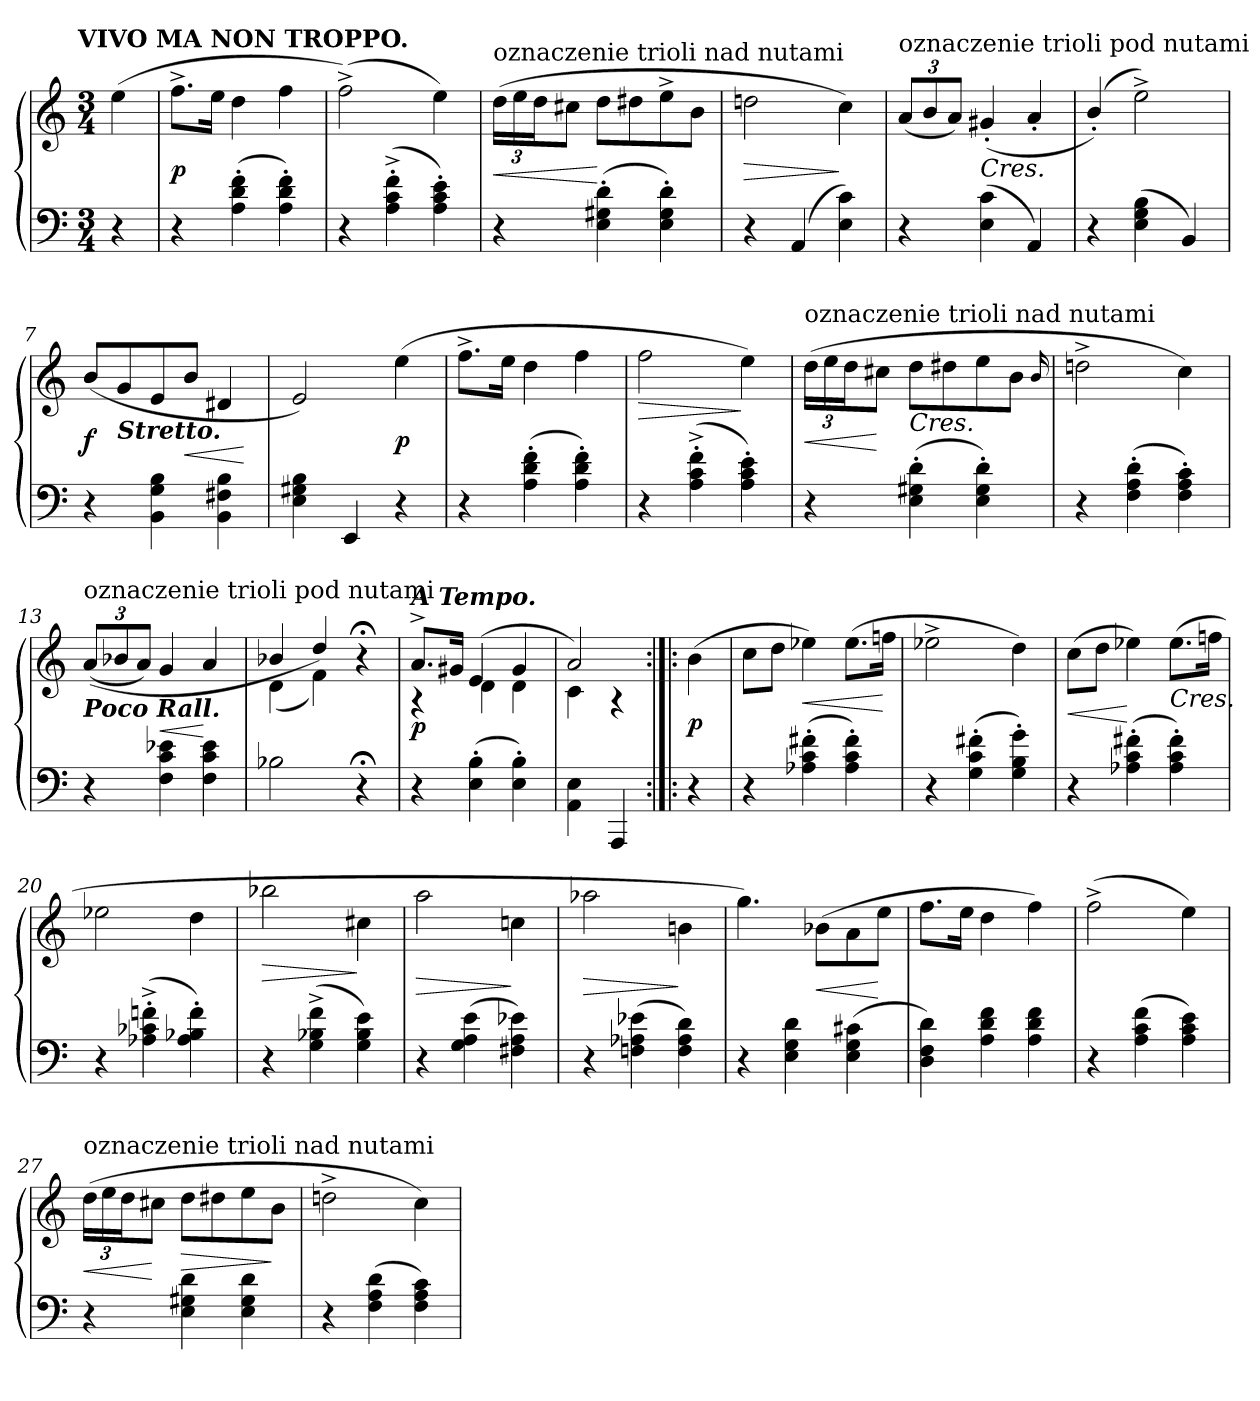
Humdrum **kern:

**kern	**kern	**dynam
*part1	*part1	*part1
*staff2	*staff1	*staff1/2
*clefF4	*clefG2	*
*k[]	*k[]	*
*a:	*a:	*
!!LO:TX:omd:t=VIVO MA NON TROPPO.
*M3/4	*M3/4	*
*MM160	*MM160	*
=	=	=
4r	(>4ee	.
=1	=1	=1
4r	8.ff^<L	p
.	16eeJk	.
(>4A' 4d' 4f'	4dd	.
4A' 4d' 4f')	4ff	.
=2	=2	=2
4r	(2ff^<)	.
(>4A'^< 4c'^< 4f'^<	.	.
4A' 4c' 4e')	4ee)	.
=3	=3	=3
!	!LO:TX:a:t=oznaczenie trioli nad nutami	!
4r	(>24ddLL	<
.	24ee	.
.	24ddJ	.
.	8cc#XJ	.
(>4E' 4G#X' 4d'	8ddL	[
.	8dd#X	.
4E' 4G#' 4d')	8ee^<	.
.	8bJ	.
=4	=4	=4
4r	2ddn	>
(>4AA	.	.
4E 4c)	4cc)	]
=5	=5	=5
!	!LO:TX:a:t=oznaczenie trioli pod nutami	!
4r	(<12aL	.
.	12b	.
.	12aJ)	.
!	!LO:TX:c:i:t=Cres.	!
(>4E 4c	(<4g#X'	.
4AA)	4a'	.
=6	=6	=6
4r	(>4b'/)	.
(>4E 4G 4B	2ee^<)	.
4BB)	.	.
=7	=7	=7
4r	(<8bL	f
!	!LO:TX:b:Bi:t=Stretto.	!
.	8g	.
4BB 4G 4B	8e	.
.	8bJ	<
4BB 4F#X 4B	4d#X	.
.	.	[
=8	=8	=8
4E 4G#X 4B	2e)	.
4EE	.	.
4r	(>4ee	p
=9	=9	=9
4r	8.ff^<L	.
.	16eeJk	.
(>4A' 4d' 4f'	4dd	.
4A' 4d' 4f')	4ff	.
=10	=10	=10
4r	2ff	>
(>4A'^< 4c'^< 4f'^<	.	.
4A' 4c' 4e')	4ee)	]
=11	=11	=11
!	!LO:TX:a:t=oznaczenie trioli nad nutami	!
4r	(>24ddLL	<
.	24ee	.
.	24ddJ	.
.	8cc#XJ	[
!	!LO:TX:c:i:t=Cres.	!
(>4E' 4G#X' 4d'	8ddL	.
.	8dd#X	.
4E' 4G#' 4d')	8ee	.
.	8bJ	.
.	16qqb/	.
=12	=12	=12
4r	2ddn^<	.
(>4F' 4A' 4d'	.	.
4F' 4A' 4c')	4cc)	.
=13	=13	=13
!	!LO:TX:b:Bi:t=Poco Rall.	!
!	!LO:TX:a:t=oznaczenie trioli pod nutami	!
4r	(<(>12aL	.
.	12b-X	.
.	12aJ)	.
4F 4c 4e-X	4g	<
4F 4c 4e-	4a	[
=14	=14	=14
*	*^	*
2B-X	4b-X	(<4d	.
.	4dd)	4f)	.
4r;<	4r;<	4ryy	.
=15	=15	=15	=15
!	!LO:TX:a:Bi:t=A Tempo.	!	!
4r	8.a^>L	4r	p
.	16g#XJk	.	.
(>4E' 4B'	(>4e	4d	.
4E' 4B')	4g#	4d	.
=16	=16	=16	=16
4AA\ 4E\	2a)	4c	.
4AAA	.	4r	.
!	!LO:TX:a:B:t=FINE.	!	!
*	*v	*v	*
=:|!|:	=:|!|:	=:|!|:
4r	(>4b	p
=17	=17	=17
4r	8ccL	.
.	8ddJ	.
(>4A-X' 4c' 4f#X'	4ee-X)	<
4A-' 4c' 4f#')	(>8.ee-L	.
.	16ffnJk	[
=18	=18	=18
4r	2ee-X^<	.
(>4G' 4c' 4f#X'	.	.
4G' 4B' 4g')	4dd)	.
=19	=19	=19
4r	(>8ccL	<
.	8ddJ	.
(>4A-X' 4c' 4f#X'	4ee-X)	[
!	!LO:TX:c:i:t=Cres.	!
4A-' 4c' 4f#')	(>8.ee-L	.
.	16ffnJk	.
=20	=20	=20
4r	2ee-X	.
(>4A-X'^< 4c-X'^< 4fn'^<	.	.
4A-' 4B-X' 4f')	4dd	.
=21	=21	=21
4r	2bb-X	>
(4G^< 4B-X^< 4f^<	.	.
4G 4B- 4e)	4cc#X	]
=22	=22	=22
4r	2aa	>
(4G 4A 4e	.	.
4F#X 4A 4e-X)	4ccn	]
=23	=23	=23
4r	2aa-X	>
(4Fn 4A-X 4e-X	.	.
4F 4A- 4d)	4bn	]
=24	=24	=24
4r	4.gg)	.
4E 4G 4d	.	.
.	(>8b-XL	<
(>4E 4G 4c#X	8a	.
.	8eeJ	[
=25	=25	=25
4D 4F 4d)	8.ffL	.
.	16eeJk	.
4A 4d 4f	4dd	.
4A 4d 4f	4ff)	.
=26	=26	=26
4r	(>2ff^<	.
(4A 4c 4f	.	.
4A 4c 4e)	4ee)	.
=27	=27	=27
!	!LO:TX:a:t=oznaczenie trioli nad nutami	!
4r	(>24ddLL	<
.	24ee	.
.	24ddJ	.
.	8cc#XJ	[
4E 4G#X 4d	8ddL	>
.	8dd#X	.
4E 4G# 4d	8ee	.
.	8bJ	]
=28	=28	=28
4r	2ddn^<	.
(4F 4A 4d	.	.
4F 4A 4c)	4cc)	.
=	=	=
*-	*-	*-
